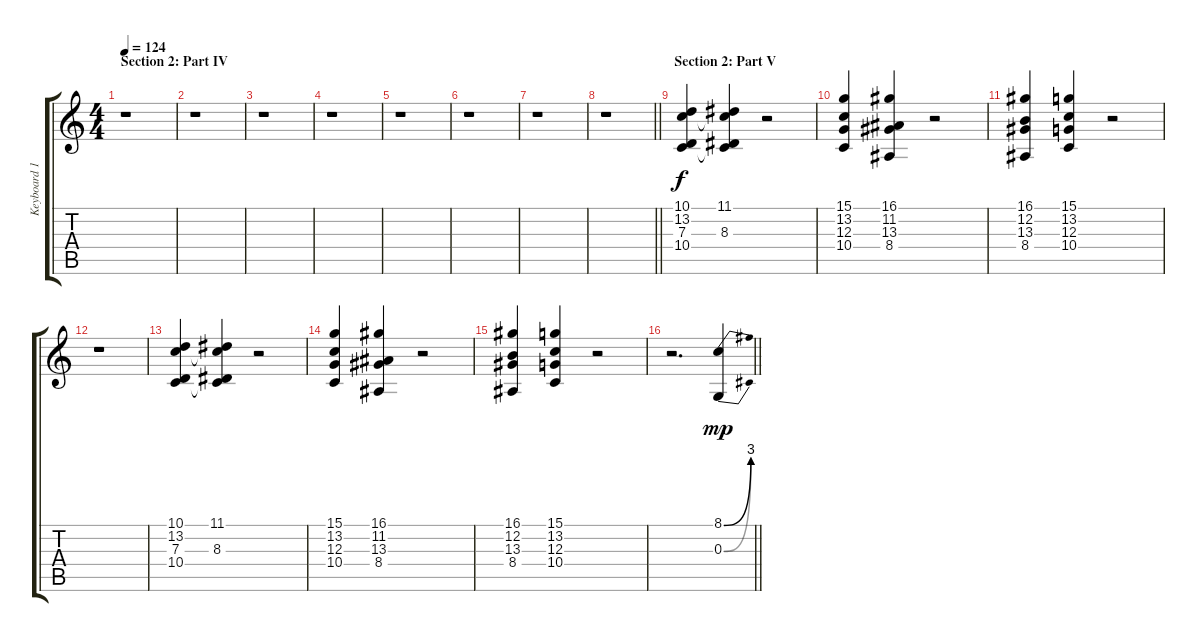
\track ("Keyboard 1" "Keyboard 1") {instrument choiraahs}
\staff {score tabs}
\tuning (E4 B3 G3 D3 A2 E2) {hide}
\ts (4 4)
\section ("" "Section 2: Part IV")
\tempo 124
\clef g2
\ks c
r.1{dy f} |
r.1 |
r.1 |
r.1 |
r.1 |
r.1 |
r.1 |
\barLineRight lightlight
r.1 |
\section ("" "Section 2: Part V")
(10.1 13.2 7.3 10.4).4 (11.1 13.2{t} 8.3 10.4{t}).4 r.2 |
(15.1 13.2 12.3 10.4).4 (16.1 11.2 13.3 8.4).4 r.2 |
(16.1 12.2 13.3 8.4).4 (15.1 13.2 12.3 10.4).4 r.2 |
r.1 |
(10.1 13.2 7.3 10.4).4 (11.1 13.2{t} 8.3 10.4{t}).4 r.2 |
(15.1 13.2 12.3 10.4).4 (16.1 11.2 13.3 8.4).4 r.2 |
(16.1 12.2 13.3 8.4).4 (15.1 13.2 12.3 10.4).4 r.2 |
\barLineRight lightlight
r.2{d volume 16 instrument stringensemble1} (8.1{be (bend 0 0 60 12)} 0.3{be (bend 0 0 60 12)}).4{dy mp}
